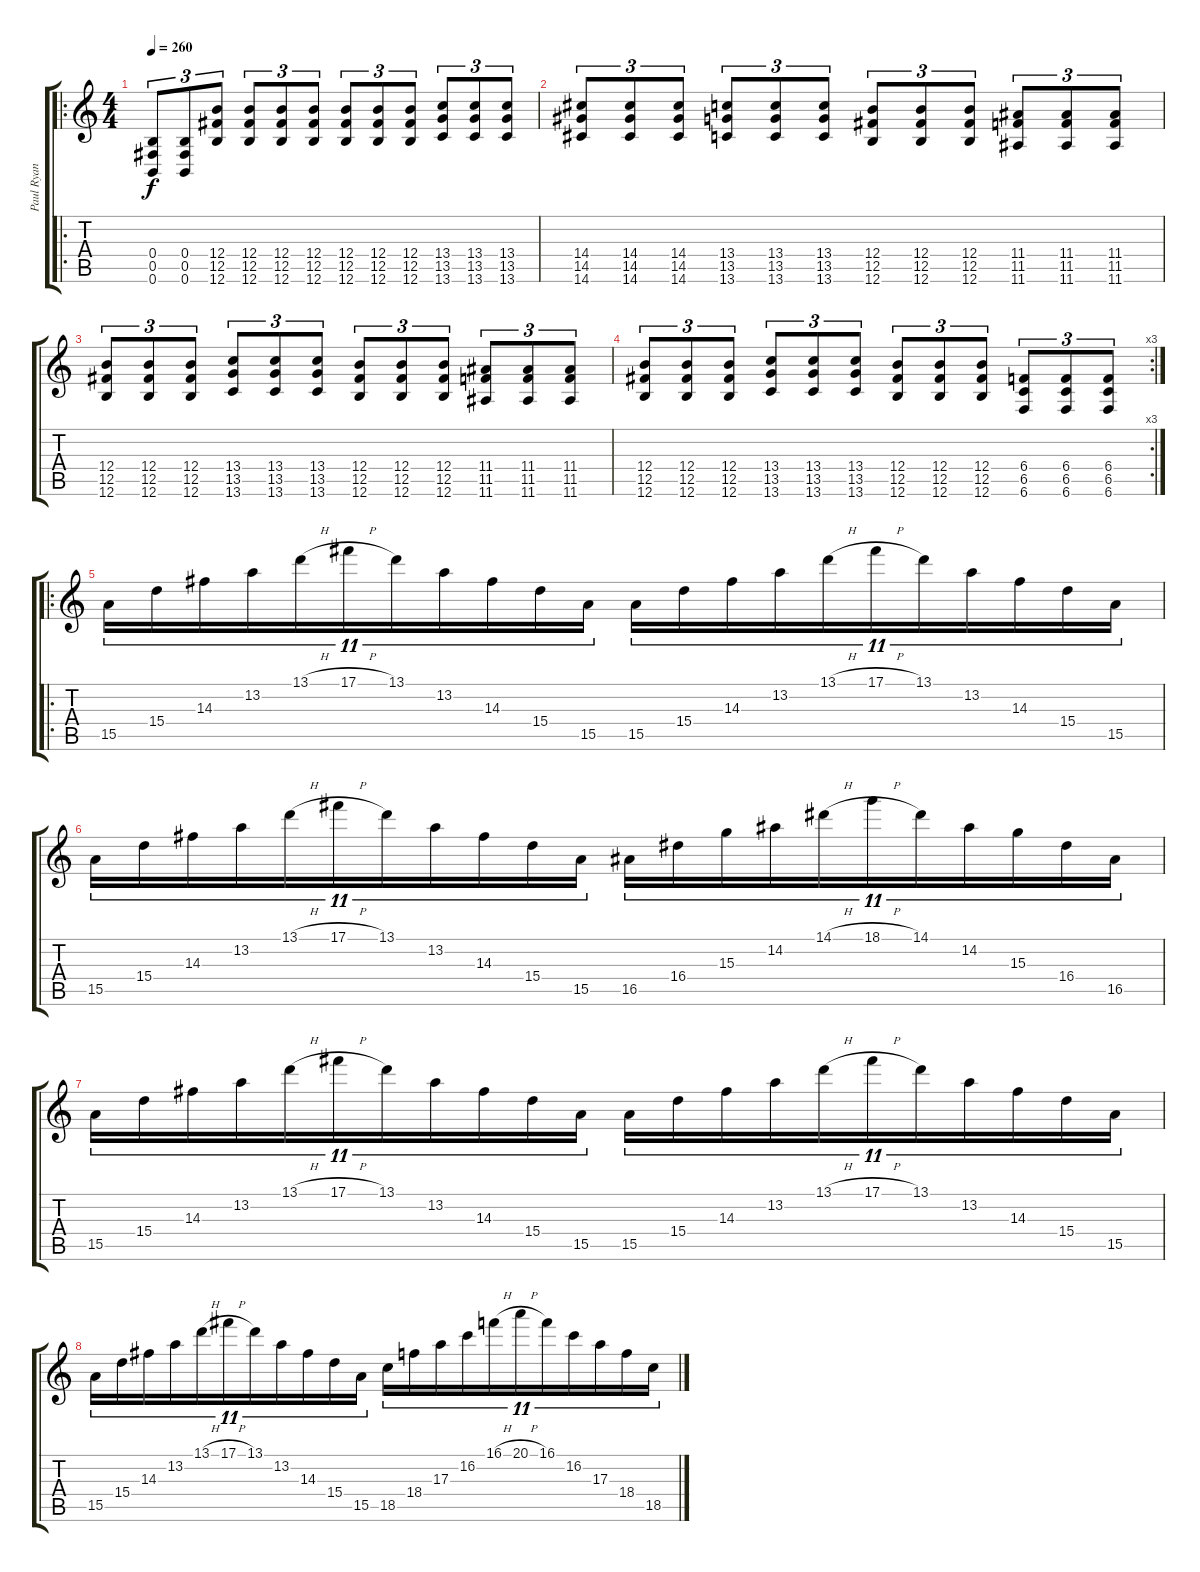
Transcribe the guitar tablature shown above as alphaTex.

\track ("Paul Ryan" "Paul Ryan") {instrument distortionguitar}
\staff {score tabs}
\tuning (Db4 Ab3 E3 B2 Gb2 B1) {hide}
\ro
\ts (4 4)
\tempo 260
\clef g2
\ks c
(0.4 0.5 0.6).8{tu (3 2) dy f} (0.4 0.5 0.6).8{tu (3 2)} (12.4 12.5 12.6).8{tu (3 2)} (12.4 12.5 12.6).8{tu (3 2)} (12.4 12.5 12.6).8{tu (3 2)} (12.4 12.5 12.6).8{tu (3 2)} (12.4 12.5 12.6).8{tu (3 2)} (12.4 12.5 12.6).8{tu (3 2)} (12.4 12.5 12.6).8{tu (3 2)} (13.4 13.5 13.6).8{tu (3 2)} (13.4 13.5 13.6).8{tu (3 2)} (13.4 13.5 13.6).8{tu (3 2)} |
(14.4 14.5 14.6).8{tu (3 2)} (14.4 14.5 14.6).8{tu (3 2)} (14.4 14.5 14.6).8{tu (3 2)} (13.4 13.5 13.6).8{tu (3 2)} (13.4 13.5 13.6).8{tu (3 2)} (13.4 13.5 13.6).8{tu (3 2)} (12.4 12.5 12.6).8{tu (3 2)} (12.4 12.5 12.6).8{tu (3 2)} (12.4 12.5 12.6).8{tu (3 2)} (11.4 11.5 11.6).8{tu (3 2)} (11.4 11.5 11.6).8{tu (3 2)} (11.4 11.5 11.6).8{tu (3 2)} |
(12.4 12.5 12.6).8{tu (3 2)} (12.4 12.5 12.6).8{tu (3 2)} (12.4 12.5 12.6).8{tu (3 2)} (13.4 13.5 13.6).8{tu (3 2)} (13.4 13.5 13.6).8{tu (3 2)} (13.4 13.5 13.6).8{tu (3 2)} (12.4 12.5 12.6).8{tu (3 2)} (12.4 12.5 12.6).8{tu (3 2)} (12.4 12.5 12.6).8{tu (3 2)} (11.4 11.5 11.6).8{tu (3 2)} (11.4 11.5 11.6).8{tu (3 2)} (11.4 11.5 11.6).8{tu (3 2)} |
\rc 3
(12.4 12.5 12.6).8{tu (3 2)} (12.4 12.5 12.6).8{tu (3 2)} (12.4 12.5 12.6).8{tu (3 2)} (13.4 13.5 13.6).8{tu (3 2)} (13.4 13.5 13.6).8{tu (3 2)} (13.4 13.5 13.6).8{tu (3 2)} (12.4 12.5 12.6).8{tu (3 2)} (12.4 12.5 12.6).8{tu (3 2)} (12.4 12.5 12.6).8{tu (3 2)} (6.4 6.5 6.6).8{tu (3 2)} (6.4 6.5 6.6).8{tu (3 2)} (6.4 6.5 6.6).8{tu (3 2)} |
\ro
15.5.16{tu (11 8)} 15.4.16{tu (11 8)} 14.3.16{tu (11 8)} 13.2.16{tu (11 8)} 13.1{h}.16{tu (11 8)} 17.1{h}.16{tu (11 8)} 13.1.16{tu (11 8)} 13.2.16{tu (11 8)} 14.3.16{tu (11 8)} 15.4.16{tu (11 8)} 15.5.16{tu (11 8)} 15.5.16{tu (11 8)} 15.4.16{tu (11 8)} 14.3.16{tu (11 8)} 13.2.16{tu (11 8)} 13.1{h}.16{tu (11 8)} 17.1{h}.16{tu (11 8)} 13.1.16{tu (11 8)} 13.2.16{tu (11 8)} 14.3.16{tu (11 8)} 15.4.16{tu (11 8)} 15.5.16{tu (11 8)} |
15.5.16{tu (11 8)} 15.4.16{tu (11 8)} 14.3.16{tu (11 8)} 13.2.16{tu (11 8)} 13.1{h}.16{tu (11 8)} 17.1{h}.16{tu (11 8)} 13.1.16{tu (11 8)} 13.2.16{tu (11 8)} 14.3.16{tu (11 8)} 15.4.16{tu (11 8)} 15.5.16{tu (11 8)} 16.5.16{tu (11 8)} 16.4.16{tu (11 8)} 15.3.16{tu (11 8)} 14.2.16{tu (11 8)} 14.1{h}.16{tu (11 8)} 18.1{h}.16{tu (11 8)} 14.1.16{tu (11 8)} 14.2.16{tu (11 8)} 15.3.16{tu (11 8)} 16.4.16{tu (11 8)} 16.5.16{tu (11 8)} |
15.5.16{tu (11 8)} 15.4.16{tu (11 8)} 14.3.16{tu (11 8)} 13.2.16{tu (11 8)} 13.1{h}.16{tu (11 8)} 17.1{h}.16{tu (11 8)} 13.1.16{tu (11 8)} 13.2.16{tu (11 8)} 14.3.16{tu (11 8)} 15.4.16{tu (11 8)} 15.5.16{tu (11 8)} 15.5.16{tu (11 8)} 15.4.16{tu (11 8)} 14.3.16{tu (11 8)} 13.2.16{tu (11 8)} 13.1{h}.16{tu (11 8)} 17.1{h}.16{tu (11 8)} 13.1.16{tu (11 8)} 13.2.16{tu (11 8)} 14.3.16{tu (11 8)} 15.4.16{tu (11 8)} 15.5.16{tu (11 8)} |
15.5.16{tu (11 8)} 15.4.16{tu (11 8)} 14.3.16{tu (11 8)} 13.2.16{tu (11 8)} 13.1{h}.16{tu (11 8)} 17.1{h}.16{tu (11 8)} 13.1.16{tu (11 8)} 13.2.16{tu (11 8)} 14.3.16{tu (11 8)} 15.4.16{tu (11 8)} 15.5.16{tu (11 8)} 18.5.16{tu (11 8)} 18.4.16{tu (11 8)} 17.3.16{tu (11 8)} 16.2.16{tu (11 8)} 16.1{h}.16{tu (11 8)} 20.1{h}.16{tu (11 8)} 16.1.16{tu (11 8)} 16.2.16{tu (11 8)} 17.3.16{tu (11 8)} 18.4.16{tu (11 8)} 18.5.16{tu (11 8)}
